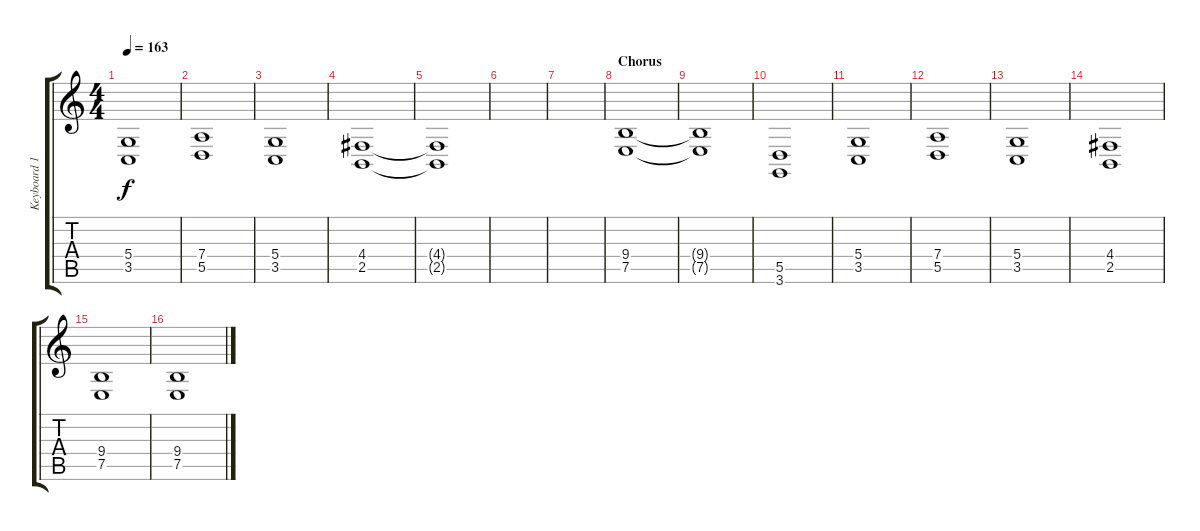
\track ("Keyboard 1" "Keyboard 1") {instrument synthstrings1}
\staff {score tabs}
\tuning (E4 B3 G3 D3 A2 E2) {hide}
\ts (4 4)
\tempo 163
\clef g2
\ks c
(5.4 3.5).1{dy f} |
(7.4 5.5).1 |
(5.4 3.5).1 |
(4.4 2.5).1 |
(4.4{t} 2.5{t}).1 |
|
|
\section ("" "Chorus")
(9.4 7.5).1 |
(9.4{t} 7.5{t}).1 |
(5.5 3.6).1 |
(5.4 3.5).1 |
(7.4 5.5).1 |
(5.4 3.5).1 |
(4.4 2.5).1 |
(9.4 7.5).1 |
(9.4 7.5).1
